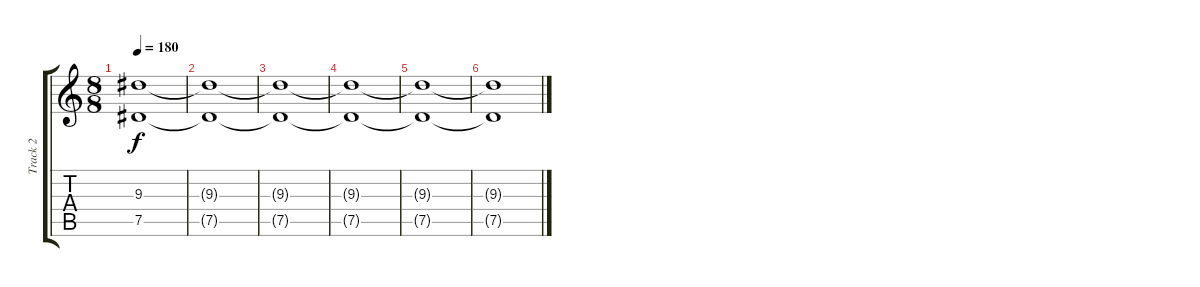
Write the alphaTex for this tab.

\track ("Track 2" "Track 2") {instrument overdrivenguitar}
\staff {score tabs}
\tuning (Eb4 Bb3 Gb3 Db3 Ab2 Eb2) {hide}
\ts (8 8)
\tempo 180
\clef g2
\ks c
(9.3{t} 7.5{t}).1{dy f} |
(9.3{t} 7.5{t}).1 |
(9.3{t} 7.5{t}).1{volume 0} |
(9.3{t} 7.5{t}).1 |
(9.3{t} 7.5{t}).1 |
(9.3{t} 7.5{t}).1
